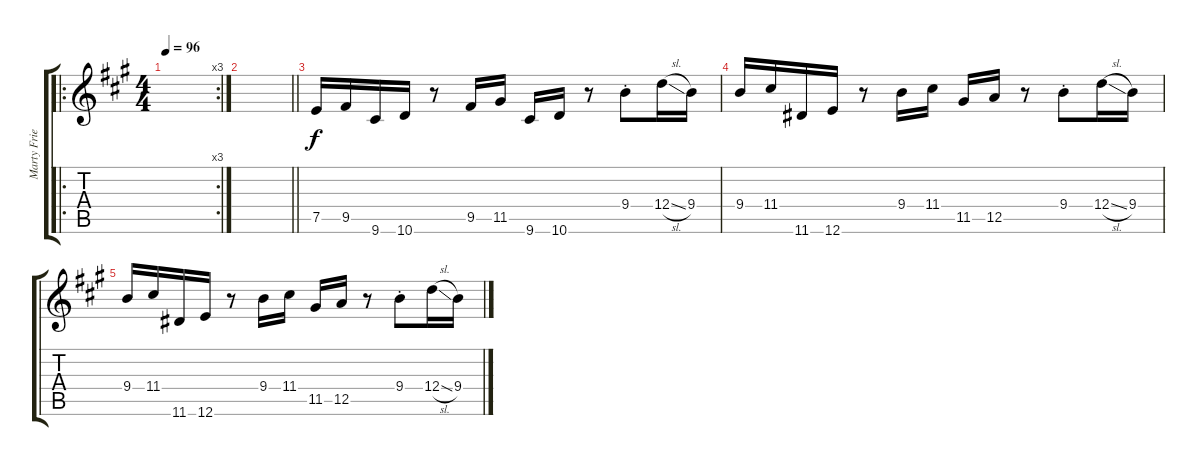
\track ("Marty Friedman" "Marty Frie") {instrument distortionguitar}
\staff {score tabs}
\tuning (E4 B3 G3 D3 A2 E2) {hide}
\ro
\rc 3
\ts (4 4)
\tempo 96
\clef g2
\ks f#minor
|
\barLineRight lightlight
|
7.5.16 9.5.16 9.6.16 10.6.16 r.8 9.5.16 11.5.16 9.6.16 10.6.16 r.8 9.4{st}.8 12.4{sl}.16 9.4.16 |
9.4.16 11.4.16 11.6.16 12.6.16 r.8 9.4.16 11.4.16 11.5.16 12.5.16 r.8 9.4{st}.8 12.4{sl}.16 9.4.16 |
9.4.16 11.4.16 11.6.16 12.6.16 r.8 9.4.16 11.4.16 11.5.16 12.5.16 r.8 9.4{st}.8 12.4{sl}.16 9.4.16
